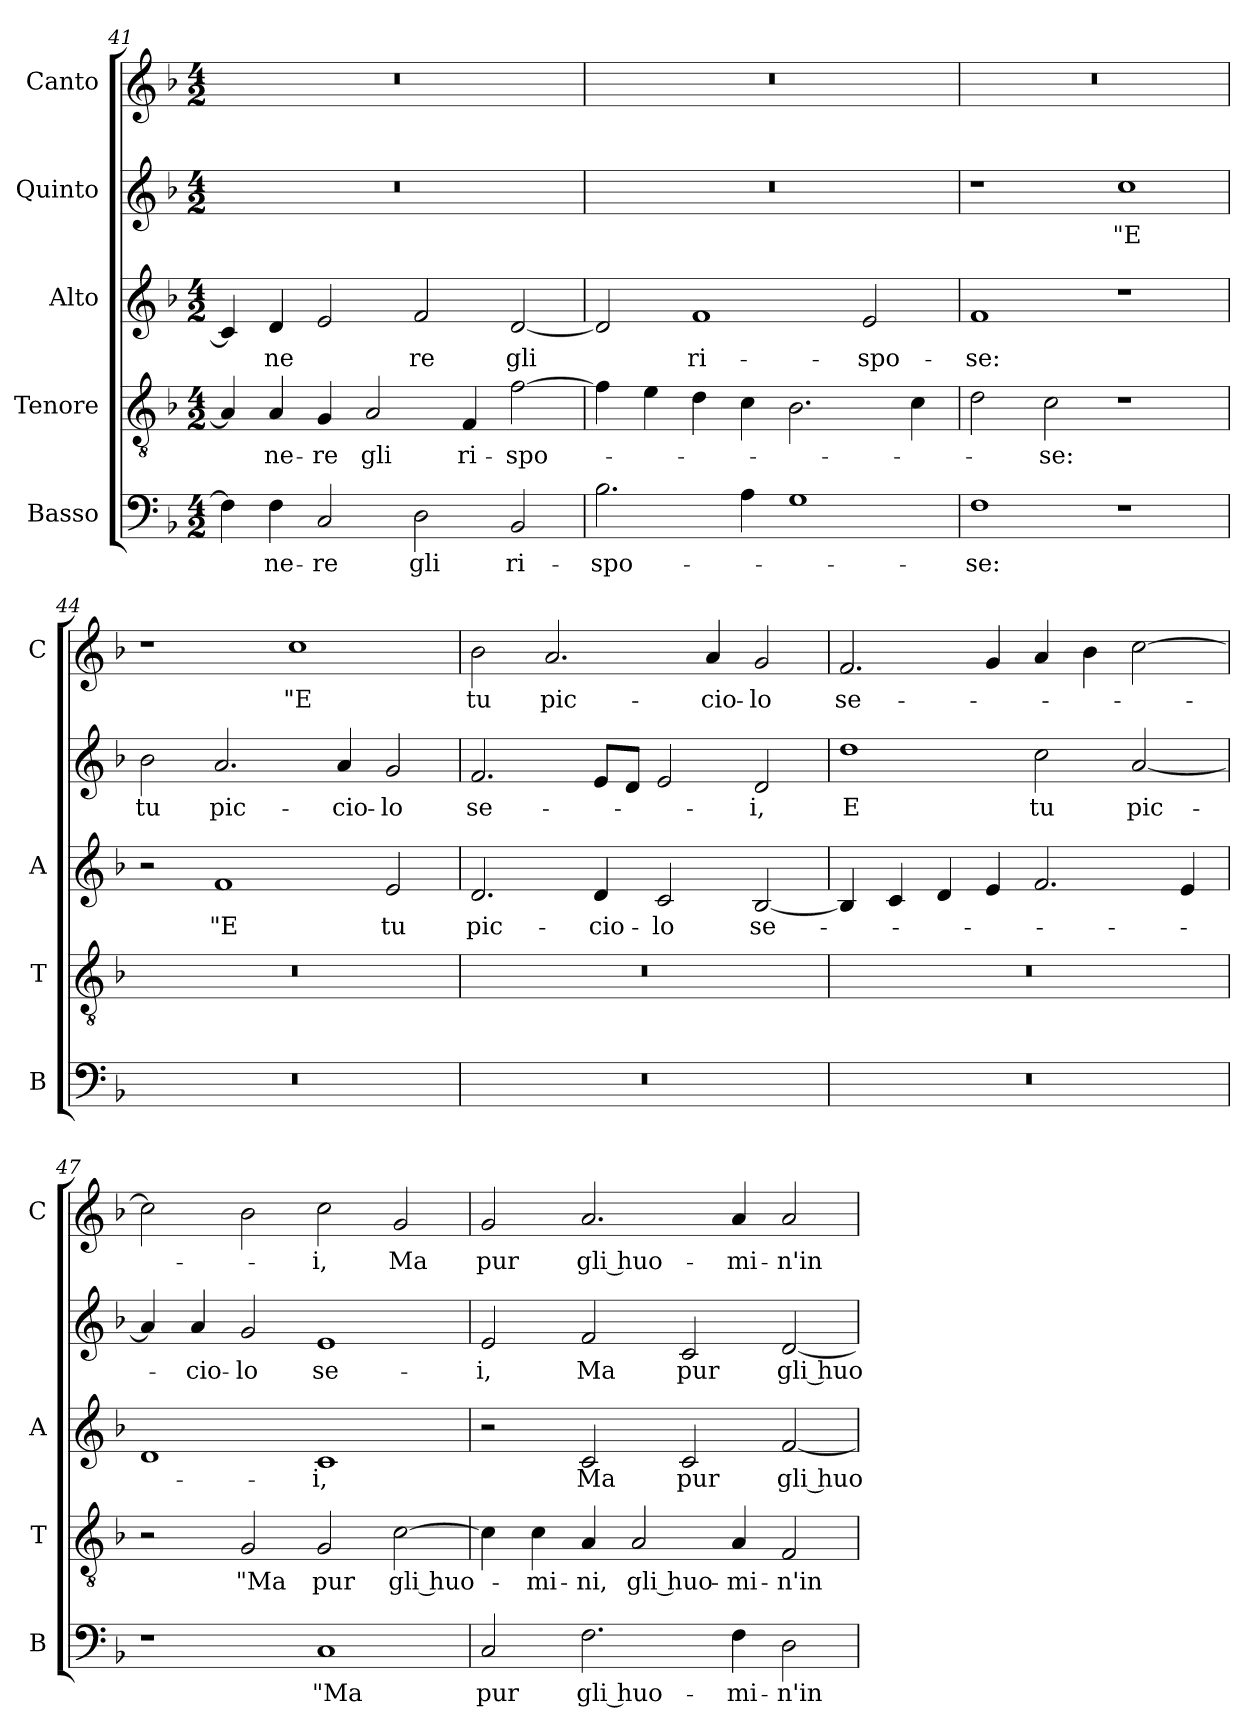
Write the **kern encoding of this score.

**kern	**text	**kern	**text	**kern	**text	**kern	**text	**kern	**text
*part5	*part5	*part4	*part4	*part3	*part3	*part2	*part2	*part1	*part1
*staff5	*staff5	*staff4	*staff4	*staff3	*staff3	*staff2	*staff2	*staff1	*staff1
*I"Basso	*	*I"Tenore	*	*I"Alto	*	*I"Quinto	*	*I"Canto	*
*I'B	*	*I'T	*	*I'A	*	*	*	*I'C	*
*clefF4	*	*clefGv2	*	*clefG2	*	*clefG2	*	*clefG2	*
*k[b-]	*	*k[b-]	*	*k[b-]	*	*k[b-]	*	*k[b-]	*
*F:	*	*F:	*	*F:	*	*F:	*	*F:	*
*M4/2	*	*M4/2	*	*M4/2	*	*M4/2	*	*M4/2	*
=41	=41	=41	=41	=41	=41	=41	=41	=41	=41
4F]	.	4A]	.	4c]	.	0r	.	0r	.
4F	-ne-	4A	-ne-	4d	-ne	.	.	.	.
2C	-re	4G	-re	2e	.	.	.	.	.
.	.	2A	gli	.	.	.	.	.	.
2D	gli	.	.	2f	re	.	.	.	.
.	.	4F	ri-	.	.	.	.	.	.
2BB-	ri-	[2f	-spo-	[2d	gli	.	.	.	.
=42	=42	=42	=42	=42	=42	=42	=42	=42	=42
2.B-	-spo-	4f]	.	2d]	.	0r	.	0r	.
.	.	4e	.	.	.	.	.	.	.
.	.	4d	.	1f	ri-	.	.	.	.
4A	.	4c	.	.	.	.	.	.	.
1G	.	2.B-	.	.	.	.	.	.	.
.	.	.	.	2e	-spo-	.	.	.	.
.	.	4c	.	.	.	.	.	.	.
=43	=43	=43	=43	=43	=43	=43	=43	=43	=43
1F	-se:	2d	.	1f	-se:	1r	.	0r	.
.	.	2c	-se:	.	.	.	.	.	.
1r	.	1r	.	1r	.	1cc	"E	.	.
=44	=44	=44	=44	=44	=44	=44	=44	=44	=44
0r	.	0r	.	2r	.	2b-	tu	1r	.
.	.	.	.	1f	"E	2.a	pic-	.	.
.	.	.	.	.	.	.	.	1cc	"E
.	.	.	.	.	.	4a	-cio-	.	.
.	.	.	.	2e	tu	2g	-lo	.	.
=45	=45	=45	=45	=45	=45	=45	=45	=45	=45
0r	.	0r	.	2.d	pic-	2.f	se-	2b-	tu
.	.	.	.	.	.	.	.	2.a	pic-
.	.	.	.	4d	-cio-	8eL	.	.	.
.	.	.	.	.	.	8dJ	.	.	.
.	.	.	.	2c	-lo	2e	.	.	.
.	.	.	.	.	.	.	.	4a	-cio-
.	.	.	.	[2B-	se-	2d	-i,	2g	-lo
=46	=46	=46	=46	=46	=46	=46	=46	=46	=46
0r	.	0r	.	4B-]	.	1dd	E	2.f	se-
.	.	.	.	4c	.	.	.	.	.
.	.	.	.	4d	.	.	.	.	.
.	.	.	.	4e	.	.	.	4g	.
.	.	.	.	2.f	.	2cc	tu	4a	.
.	.	.	.	.	.	.	.	4b-	.
.	.	.	.	.	.	[2a	pic-	[2cc	.
.	.	.	.	4e	.	.	.	.	.
=47	=47	=47	=47	=47	=47	=47	=47	=47	=47
1r	.	2r	.	1d	.	4a]	.	2cc]	.
.	.	.	.	.	.	4a	-cio-	.	.
.	.	2G	"Ma	.	.	2g	-lo	2b-	.
1C	"Ma	2G	pur	1c	-i,	1e	se-	2cc	-i,
.	.	[2c	gli huo-	.	.	.	.	2g	Ma
=48	=48	=48	=48	=48	=48	=48	=48	=48	=48
2C	pur	4c]	.	2r	.	2e	-i,	2g	pur
.	.	4c	-mi-	.	.	.	.	.	.
2.F	gli huo-	4A	-ni,	2c	Ma	2f	Ma	2.a	gli huo-
.	.	2A	gli huo-	.	.	.	.	.	.
.	.	.	.	2c	pur	2c	pur	.	.
4F	-mi-	4A	-mi-	.	.	.	.	4a	-mi-
2D	-n'in	2F	-n'in	[2f	gli huo-	[2d	gli huo-	2a	-n'in
=	=	=	=	=	=	=	=	=	=
*-	*-	*-	*-	*-	*-	*-	*-	*-	*-
